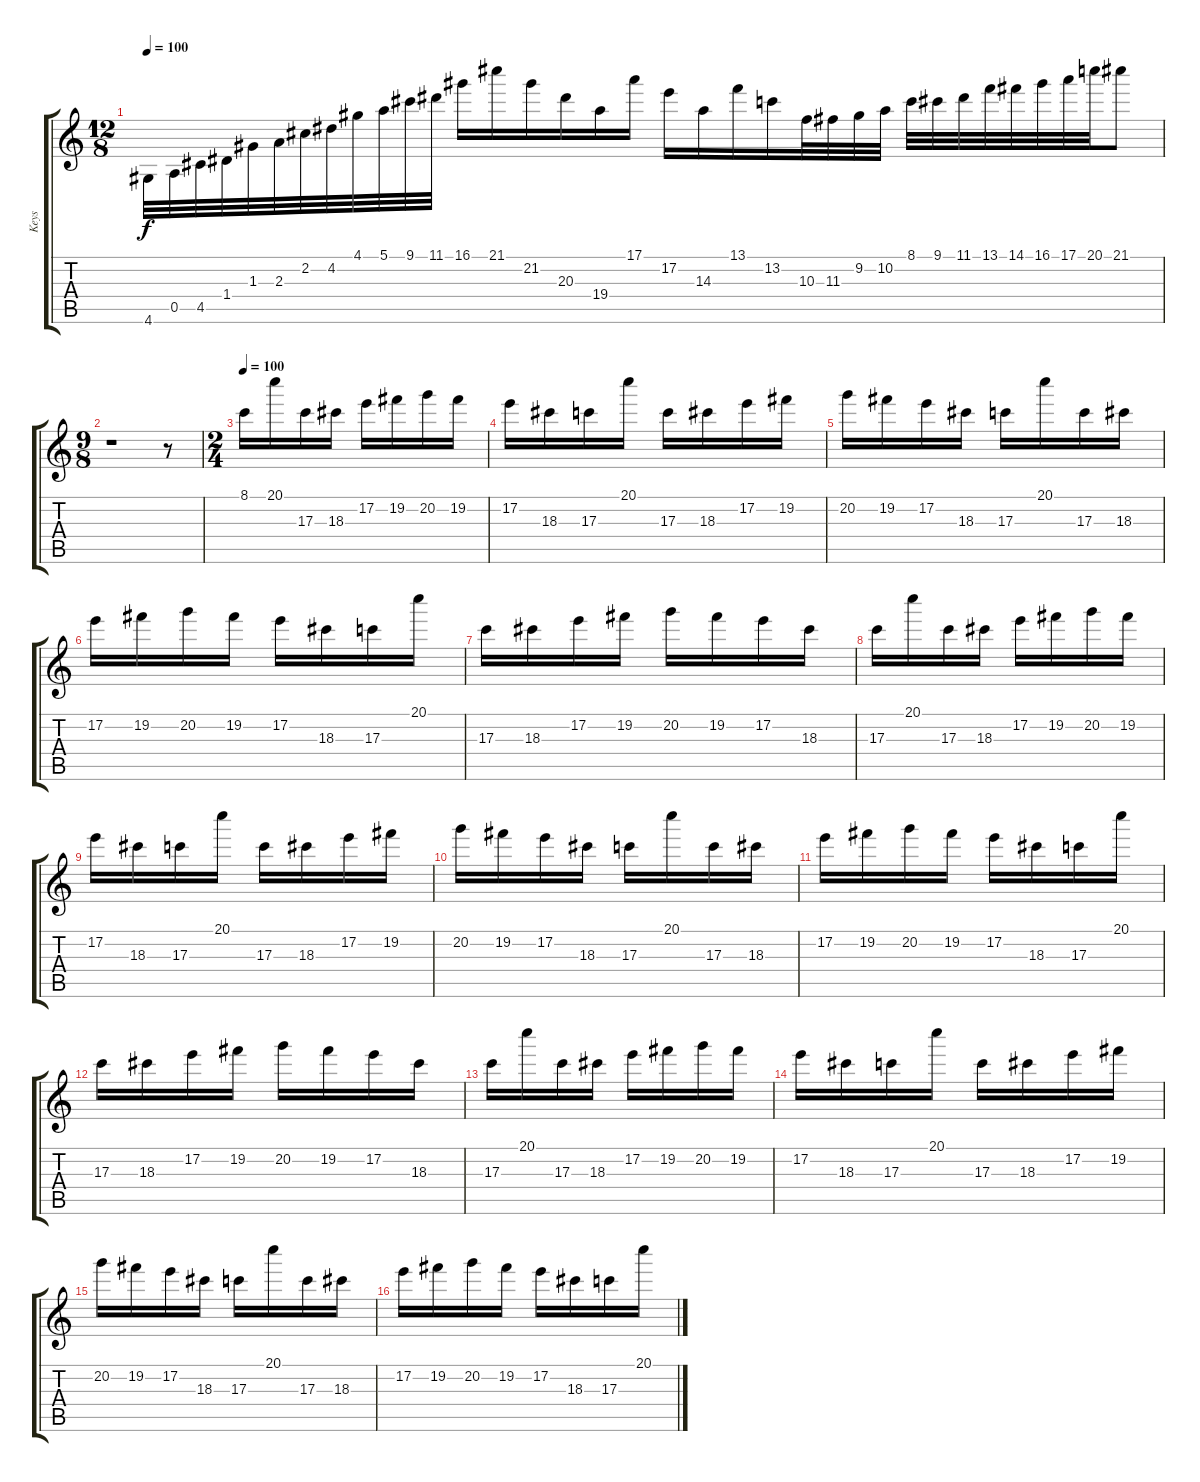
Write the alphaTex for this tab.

\track ("Keys" "Keys") {instrument acousticguitarnylon}
\staff {score tabs}
\tuning (E4 B3 G3 D3 A2 E2) {hide}
\ts (12 8)
\tempo 100
\clef g2
\ks c
4.6.32{dy f volume 14 instrument acousticgrandpiano} 0.5.32 4.5.32 1.4.32 1.3.32 2.3.32 2.2.32 4.2.32 4.1.32 5.1.32 9.1.32 11.1.32 16.1.16 21.1.16 21.2.16 20.3.16 19.4.16 17.1.16 17.2.16 14.3.16 13.1.16 13.2.16 10.3.32 11.3.32 9.2.32 10.2.32 8.1.32 9.1.32 11.1.32 13.1.32 14.1.32 16.1.32 17.1.32 20.1.32 21.1.8 |
\ts (9 8)
r.1 r.8 |
\ts (2 4)
\tempo 100
8.1.16{volume 9 instrument fx8scifi} 20.1.16 17.3.16 18.3.16 17.2.16 19.2.16 20.2.16 19.2.16 |
17.2.16 18.3.16 17.3.16 20.1.16 17.3.16 18.3.16 17.2.16 19.2.16 |
20.2.16 19.2.16 17.2.16 18.3.16 17.3.16 20.1.16 17.3.16 18.3.16 |
17.2.16 19.2.16 20.2.16 19.2.16 17.2.16 18.3.16 17.3.16 20.1.16 |
17.3.16 18.3.16 17.2.16 19.2.16 20.2.16 19.2.16 17.2.16 18.3.16 |
17.3.16 20.1.16 17.3.16 18.3.16 17.2.16 19.2.16 20.2.16 19.2.16 |
17.2.16 18.3.16 17.3.16 20.1.16 17.3.16 18.3.16 17.2.16 19.2.16 |
20.2.16 19.2.16 17.2.16 18.3.16 17.3.16 20.1.16 17.3.16 18.3.16 |
17.2.16 19.2.16 20.2.16 19.2.16 17.2.16 18.3.16 17.3.16 20.1.16 |
17.3.16 18.3.16 17.2.16 19.2.16 20.2.16 19.2.16 17.2.16 18.3.16 |
17.3.16 20.1.16 17.3.16 18.3.16 17.2.16 19.2.16 20.2.16 19.2.16 |
17.2.16 18.3.16 17.3.16 20.1.16 17.3.16 18.3.16 17.2.16 19.2.16 |
20.2.16 19.2.16 17.2.16 18.3.16 17.3.16 20.1.16 17.3.16 18.3.16 |
17.2.16 19.2.16 20.2.16 19.2.16 17.2.16 18.3.16 17.3.16 20.1.16
